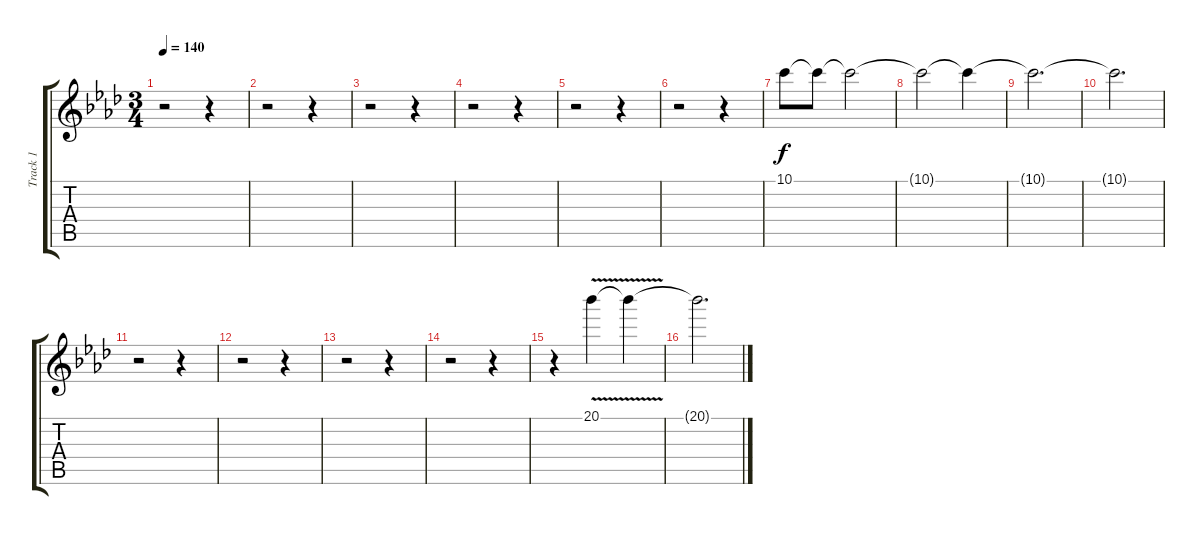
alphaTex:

\track ("Track 1" "Track 1") {instrument distortionguitar}
\staff {score tabs}
\tuning (D4 A3 F3 C3 G2 C2) {hide}
\ts (3 4)
\tempo 140
\clef g2
\ks ab
r.2{dy f instrument distortionguitar} r.4 |
r.2 r.4 |
r.2 r.4 |
r.2 r.4 |
r.2 r.4 |
r.2 r.4 |
10.1.8{volume 0} 10.1{t}.8{volume 5} 10.1{t}.2 |
10.1{t}.2 10.1{t}.4{volume 0} |
10.1{t}.2{d} |
10.1{t}.2{d} |
r.2 r.4 |
r.2 r.4 |
r.2 r.4 |
r.2 r.4 |
r.4 20.1{v}.4{volume 0 instrument distortionguitar} 20.1{t}.4{volume 13} |
20.1{t}.2{d}
